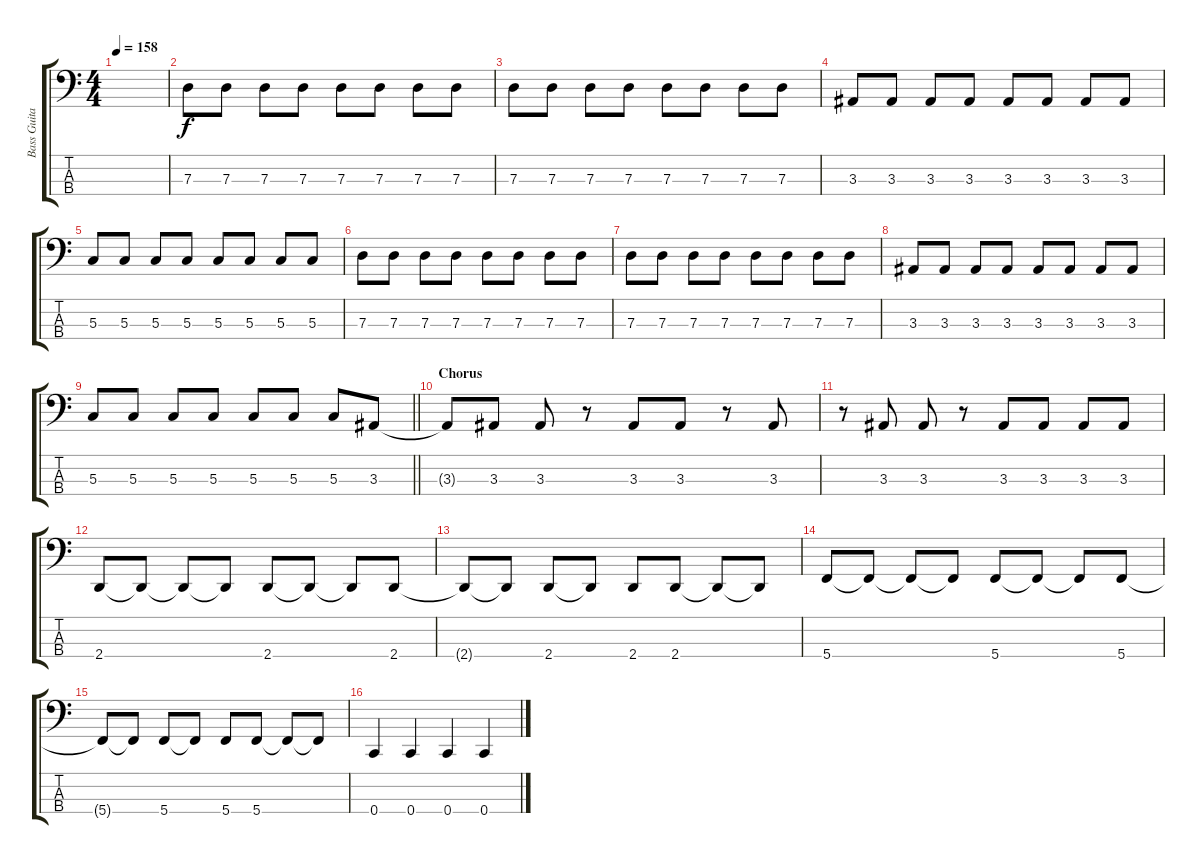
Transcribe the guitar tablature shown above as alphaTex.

\track ("Bass Guitar" "Bass Guita") {instrument electricbassfinger}
\staff {score tabs}
\tuning (F2 C2 G1 C1) {hide}
\ts (4 4)
\tempo 158
\clef f4
\ks c
|
7.3.8 7.3.8 7.3.8 7.3.8 7.3.8 7.3.8 7.3.8 7.3.8 |
7.3.8 7.3.8 7.3.8 7.3.8 7.3.8 7.3.8 7.3.8 7.3.8 |
3.3.8 3.3.8 3.3.8 3.3.8 3.3.8 3.3.8 3.3.8 3.3.8 |
5.3.8 5.3.8 5.3.8 5.3.8 5.3.8 5.3.8 5.3.8 5.3.8 |
7.3.8 7.3.8 7.3.8 7.3.8 7.3.8 7.3.8 7.3.8 7.3.8 |
7.3.8 7.3.8 7.3.8 7.3.8 7.3.8 7.3.8 7.3.8 7.3.8 |
3.3.8 3.3.8 3.3.8 3.3.8 3.3.8 3.3.8 3.3.8 3.3.8 |
\barLineRight lightlight
5.3.8 5.3.8 5.3.8 5.3.8 5.3.8 5.3.8 5.3.8 3.3.8 |
\section ("" "Chorus")
3.3{t}.8 3.3.8 3.3.8 r.8 3.3.8 3.3.8 r.8 3.3.8 |
r.8 3.3.8 3.3.8 r.8 3.3.8 3.3.8 3.3.8 3.3.8 |
2.4.8 2.4{t}.8 2.4{t}.8 2.4{t}.8 2.4.8 2.4{t}.8 2.4{t}.8 2.4.8 |
2.4{t}.8 2.4{t}.8 2.4.8 2.4{t}.8 2.4.8 2.4.8 2.4{t}.8 2.4{t}.8 |
5.4.8 5.4{t}.8 5.4{t}.8 5.4{t}.8 5.4.8 5.4{t}.8 5.4{t}.8 5.4.8 |
5.4{t}.8 5.4{t}.8 5.4.8 5.4{t}.8 5.4.8 5.4.8 5.4{t}.8 5.4{t}.8 |
0.4.4 0.4.4 0.4.4 0.4.4
